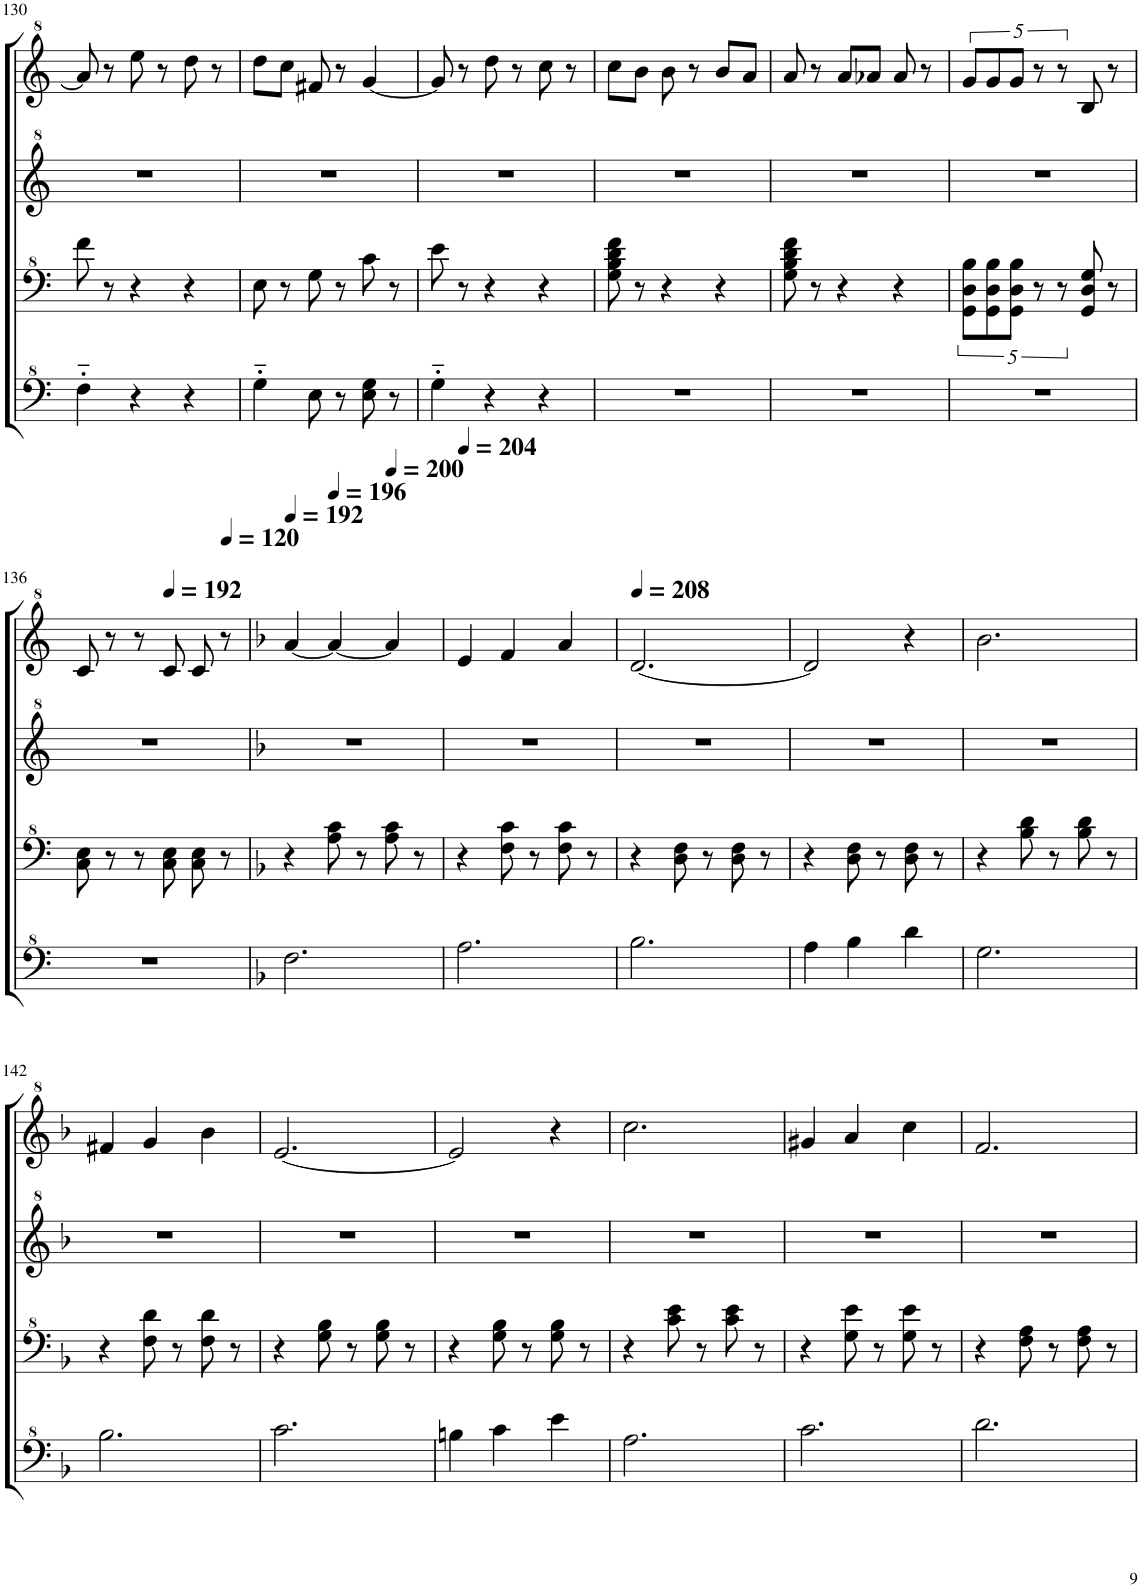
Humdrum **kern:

**kern	**kern	**kern	**kern
*part1	*part1	*part1	*part1
*staff4	*staff3	*staff2	*staff1
*I"Model III	*	*	*
!!LO:PB:g=z
*clefF^4	*clefF^4	*clefG^2	*clefG^2
*k[]	*k[]	*k[]	*k[]
*M3/4	*M3/4	*M3/4	*M3/4
=130	=130	=130	=130
4f'~\	8ff\	2.r	8aa/]
.	8r	.	8r
4r	4r	.	8eee\
.	.	.	8r
4r	4r	.	8ddd\
.	.	.	8r
=131	=131	=131	=131
4g'~\	8e\	2.r	8ddd\L
.	8r	.	8ccc\J
8e\	8g\	.	8ff#X/
8r	8r	.	8r
8e\ 8g\	8cc\	.	[4gg/
8r	8r	.	.
=132	=132	=132	=132
4g'~\	8ee\	2.r	8gg/]
.	8r	.	8r
4r	4r	.	8ddd\
.	.	.	8r
4r	4r	.	8ccc\
.	.	.	8r
=133	=133	=133	=133
2.r	8g\ 8b\ 8dd\ 8ff\	2.r	8ccc\L
.	8r	.	8bb\J
.	4r	.	8bb\
.	.	.	8r
.	4r	.	8bb/L
.	.	.	8aa/J
=134	=134	=134	=134
2.r	8g\ 8b\ 8dd\ 8ff\	2.r	8aa/
.	8r	.	8r
.	4r	.	8aa/L
.	.	.	8aa-X/J
.	4r	.	8aa-/
.	.	.	8r
=135	=135	=135	=135
2.r	10G\ 10d\ 10b\L	2.r	10gg/L
.	10G\ 10d\ 10b\	.	10gg/
.	10G\ 10d\ 10b\J	.	10gg/J
.	10r	.	10r
.	10r	.	10r
.	8G/ 8d/ 8g/	.	8b/
.	8r	.	8r
!!LO:LB:g=z
=136	=136	=136	=136
2.r	8c\ 8e\	2.r	8cc/
.	8r	.	8r
.	8r	.	8r
*	*	*	*MM192
.	8c\ 8e\	.	8cc/
.	8c\ 8e\	.	8cc/
*	*	*	*MM120
.	8r	.	8r
=137	=137	=137	=137
*k[b-]	*k[b-]	*k[b-]	*k[b-]
*	*	*	*MM192
2.f\	4r	2.r	[4aa/
*	*	*	*MM196
.	8a\ 8cc\	.	4aa/_
.	8r	.	.
*	*	*	*MM200
.	8a\ 8cc\	.	4aa/]
.	8r	.	.
=138	=138	=138	=138
*	*	*	*MM204
2.a\	4r	2.r	4ee/
.	8f\ 8cc\	.	4ff/
.	8r	.	.
.	8f\ 8cc\	.	4aa/
.	8r	.	.
=139	=139	=139	=139
*	*	*	*MM208
2.b-\	4r	2.r	[2.dd/
.	8d\ 8f\	.	.
.	8r	.	.
.	8d\ 8f\	.	.
.	8r	.	.
=140	=140	=140	=140
4a\	4r	2.r	2dd/]
4b-\	8d\ 8f\	.	.
.	8r	.	.
4dd\	8d\ 8f\	.	4r
.	8r	.	.
=141	=141	=141	=141
2.g\	4r	2.r	2.bb-\
.	8b-\ 8dd\	.	.
.	8r	.	.
.	8b-\ 8dd\	.	.
.	8r	.	.
!!LO:LB:g=z
=142	=142	=142	=142
2.b-\	4r	2.r	4ff#X/
.	8f\ 8dd\	.	4gg/
.	8r	.	.
.	8f\ 8dd\	.	4bb-\
.	8r	.	.
=143	=143	=143	=143
2.cc\	4r	2.r	[2.ee/
.	8g\ 8b-\	.	.
.	8r	.	.
.	8g\ 8b-\	.	.
.	8r	.	.
=144	=144	=144	=144
4bn\	4r	2.r	2ee/]
4cc\	8g\ 8b-\	.	.
.	8r	.	.
4ee\	8g\ 8b-\	.	4r
.	8r	.	.
=145	=145	=145	=145
2.a\	4r	2.r	2.ccc\
.	8cc\ 8ee\	.	.
.	8r	.	.
.	8cc\ 8ee\	.	.
.	8r	.	.
=146	=146	=146	=146
2.cc\	4r	2.r	4gg#X/
.	8g\ 8ee\	.	4aa/
.	8r	.	.
.	8g\ 8ee\	.	4ccc\
.	8r	.	.
=147	=147	=147	=147
2.dd\	4r	2.r	2.ff/
.	8f\ 8a\	.	.
.	8r	.	.
.	8f\ 8a\	.	.
.	8r	.	.
=	=	=	=
*-	*-	*-	*-
